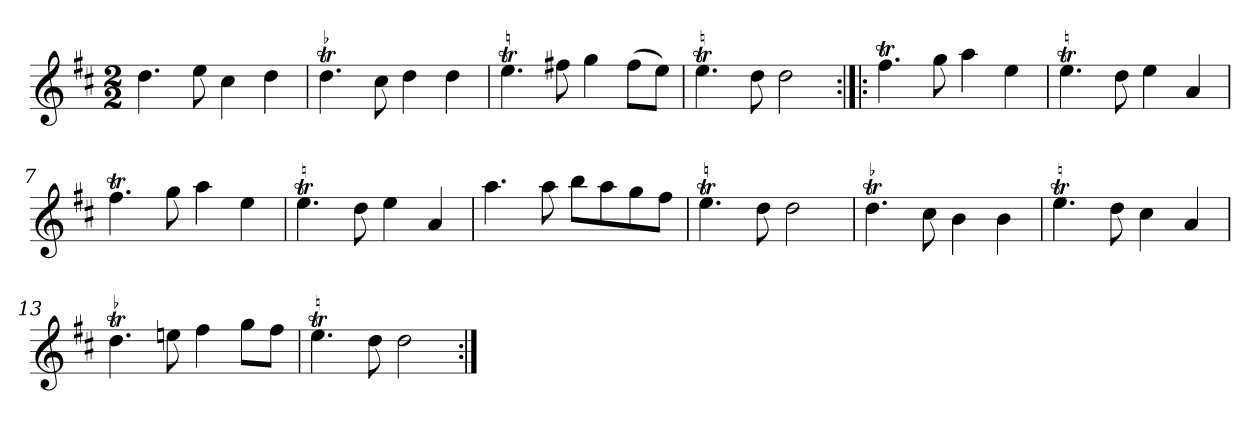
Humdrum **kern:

**kern
*part1
*staff1
*clefG2
*k[f#c#]
*D:
*M2/2
*MM120
=1
4.dd
8ee
4cc#
4dd
=2
!LO:TR:acc=-
4.ddt
8cc#
4dd
4dd
=3
4.eet
8ff#X
4gg
(8ff#\L
8ee\J)
=4
4.eet
8dd
2dd
=5:|!|:
4.ff#t
8gg
4aa
4ee
=6
4.eet
8dd
4ee
4a
=7
4.ff#t
8gg
4aa
4ee
=8
4.eet
8dd
4ee
4a
=9
4.aa
8aa
8bb\L
8aa\
8gg\
8ff#\J
=10
4.eet
8dd
2dd
=11
!LO:TR:acc=-
4.ddt
8cc#
4b
4b
=12
4.eet
8dd
4cc#
4a
=13
!LO:TR:acc=-
4.ddt
8een
4ff#
8gg\L
8ff#\J
=14
4.eet
8dd
2dd
=:|!
*-
